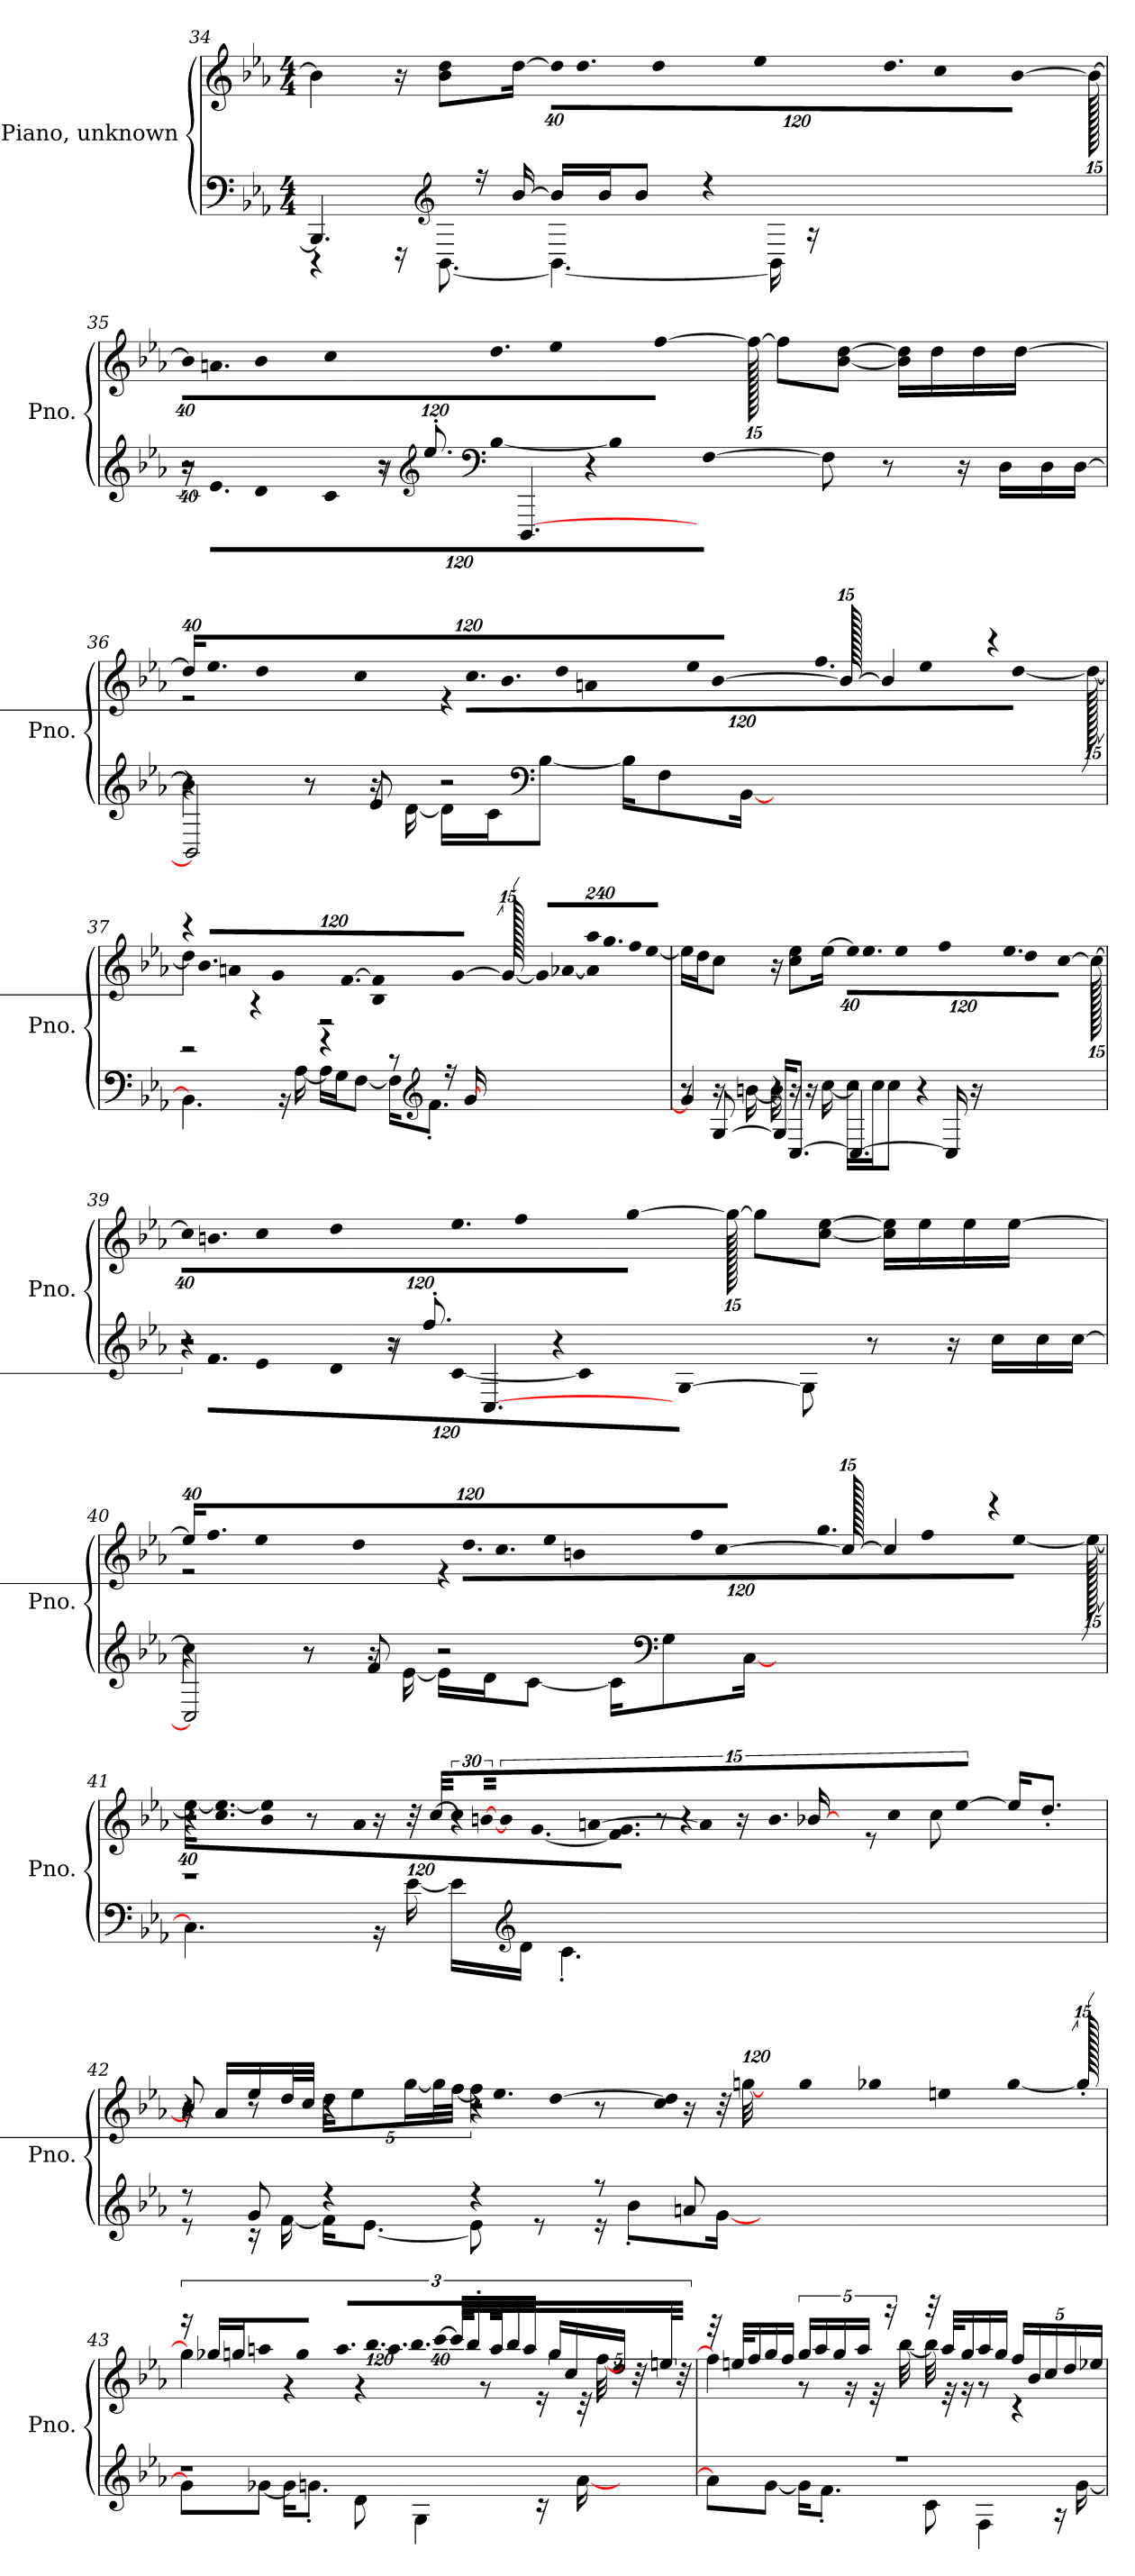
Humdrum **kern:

**kern	**kern
*part1	*part1
*staff2	*staff1
*I"Piano, unknown	*
*I'Pno.	*
*clefF4	*clefG2
*k[b-e-a-]	*k[b-e-a-]
*M4/4	*M4/4
=34	=34
*^	*
4.BBB-/]	4r	4b-\]
.	16r	16r
*clefG2	*	*
.	[8.BB-\	8b-\ 8dd\L
16r	.	.
[16b-/	.	[16dd\Jk
*	*	*Xbrackettup
!	!	!LO:N:vis=32
16b-/LL]	4.BB-\_	640%23dd\KLL]
!	!	!LO:N:vis=16.
.	.	960%103dd\
16b-/J	.	.
8b-/J	.	.
!	!	!LO:N:vis=16
.	.	1920%137dd\
!	!	!LO:N:vis=16
.	.	1920%137ee-\
4r	.	.
!	!	!LO:N:vis=16.
.	.	960%103dd\
.	16BB-\]	.
!	!	!LO:N:vis=16
.	.	1920%137cc\
.	16r	.
.	.	[480%17b-\JJ
1920ryy	1920ryy	1920b-\_
!!LO:LB:g=z
=35	=35	=35
!	!LO:N:vis=32	!LO:N:vis=32
*	*^	*
2r	640%23r	2r	640%23b-\KLL]
!	!LO:N:vis=16.	!	!LO:N:vis=16.
.	960%103e-\LL	.	960%103an\
!	!LO:N:vis=16	!	!LO:N:vis=16
.	1920%137d\	.	1920%137b-\
!	!LO:N:vis=16	!	!LO:N:vis=16
.	1920%137c\J	.	1920%137cc\
*clefF4	*	*	*
!	!LO:N:vis=8	!	!LO:N:vis=16.
.	[960%137B-\	.	960%103dd\
!	!	!	!LO:N:vis=16
.	.	.	1920%137ee-\
!	!LO:N:vis=32	!	!
.	640%23B-\LL]	.	.
!	!LO:N:vis=32	!	!
.	[640%23F\JJJ	.	[480%17ff\JJ
16r	.	8r	1920ff\_
.	8F\]	.	8ff\L]
*clefG2	*	*	*
8.ee-'/	.	.	.
.	.	[4.BB-/	.
.	8r	.	[8b-\ [8dd\J
4r	.	.	.
.	16r	.	16b-\] 16dd\]LL
.	16b-\LL	.	16dd\
.	16b-\	.	16dd\
.	[16b-\JJ	.	[16dd\JJ
1920ryy	.	1920ryy	.
=36	=36	=36	=36
!	!	!	!LO:N:vis=32
*	*	*	*^
4r	4b-\]	2BB-/]	640%23dd/KLL]	2r
!	!	!	!LO:N:vis=16.	!
.	.	.	960%103ee-/	.
!	!	!	!LO:N:vis=16	!
.	.	.	1920%137dd/	.
!	!	!	!LO:N:vis=16	!
.	.	.	1920%137cc/	.
8r	8r	.	.	.
!	!	!	!LO:N:vis=16.	!
.	.	.	960%103b-/	.
8e-/	16r	.	.	.
!	!	!	!LO:N:vis=16	!
.	.	.	1920%137an/	.
.	[16d\	.	.	.
.	.	.	[480%17b-/JJ	.
*	*	*	*	*brackettup
!	!	!	!	!LO:N:vis=32
2r	16d\LL]	2r	1920b-/_	640%23r
.	.	.	4b-/]	.
!	!	!	!	!LO:N:vis=16.
.	.	.	.	960%103cc\LL
.	16c\J	.	.	.
*clefF4	*	*	*	*
.	[8B-\J	.	.	.
!	!	!	!	!LO:N:vis=16
.	.	.	.	1920%137dd\
!	!	!	!	!LO:N:vis=16
.	.	.	.	1920%137ee-\
.	16B-\KL]	.	.	.
.	.	.	4r	.
!	!	!	!	!LO:N:vis=16.
.	.	.	.	960%103ff\
.	8F\	.	.	.
!	!	!	!	!LO:N:vis=16
.	.	.	.	1920%137ee-\
.	[16BB-\Jk	.	.	.
.	.	.	.	[480%17dd\JJ
1920ryy	1920ryy	1920ryy	.	1920dd\_
!!LO:LB:g=z	!!
=37	=37	=37	=37	=37
!	!	!	!LO:N:vis=32	!
*	*v	*v	*	*
2r	4.BB-\]	640%23r	4dd\]
!	!	!LO:N:vis=16.	!
.	.	960%103b-/LL	.
!	!	!LO:N:vis=16	!
.	.	1920%137an/	.
!	!	!LO:N:vis=16	!
.	.	1920%137g/	.
.	.	.	4r
!	!	!LO:N:vis=16.	!
.	.	[960%103f/	.
.	16r	.	.
!	!	!LO:N:vis=16	!
.	.	1920%137B-/ 1920%137f/]	.
.	[16A-\	.	.
.	.	[480%17g/JJ	.
4r	16A-\LL]	1920g/_	2r
*	*	*Xbrackettup	*
!	!	!LO:N:vis=8	!
.	.	960%137g/L]	.
.	16G\J	.	.
.	[8F\J	.	.
!	!	!LO:N:vis=16	!
.	.	[1920%137a-X/L	.
!	!	!LO:N:vis=16	!
.	.	1920%137a-/] 1920%137aa-/	.
8r	16F\KL]	.	.
!	!	!LO:N:vis=16.	!
.	.	960%103gg/	.
*clefG2	*	*	*
.	8.f'\J	.	.
16r	.	.	.
!	!	!LO:N:vis=16	!
.	.	1920%137ff/	.
[16g/	.	.	.
!	!	!LO:N:vis=32	!
.	.	[640%23ee-/JJk	.
1920ryy	1920ryy	.	1920ryy
*	*	*v	*v
=38	=38	=38
*	*^	*
4g/]	8r	8r	16ee-\LL]
.	.	.	16dd\J
.	16r	[8G/	8cc\J
.	[16bn\	.	.
4r	16b\]	16G/KL]	16r
.	16r	[8.C/J	8cc\ 8ee-\L
.	16r	.	.
.	[16cc\	.	[16ee-\Jk
!	!	!	!LO:N:vis=32
2r	16cc\LL]	4.C/_	640%23ee-\KLL]
!	!	!	!LO:N:vis=16.
.	.	.	960%103ee-\
.	16cc\J	.	.
.	8cc\J	.	.
!	!	!	!LO:N:vis=16
.	.	.	1920%137ee-\
!	!	!	!LO:N:vis=16
.	.	.	1920%137ff\
.	4r	.	.
!	!	!	!LO:N:vis=16.
.	.	.	960%103ee-\
.	.	16C/]	.
!	!	!	!LO:N:vis=16
.	.	.	1920%137dd\
.	.	16r	.
.	.	.	[480%17cc\JJ
1920ryy	1920ryy	1920ryy	1920cc\_
!!LO:PB:g=z
=39	=39	=39	=39
!	!LO:N:vis=32	!	!LO:N:vis=32
2r	640%23r	2r	640%23cc\KLL]
!	!LO:N:vis=16.	!	!LO:N:vis=16.
.	960%103f\LL	.	960%103bn\
!	!LO:N:vis=16	!	!LO:N:vis=16
.	1920%137e-\	.	1920%137cc\
!	!LO:N:vis=16	!	!LO:N:vis=16
.	1920%137d\J	.	1920%137dd\
!	!LO:N:vis=8	!	!LO:N:vis=16.
.	[960%137c\	.	960%103ee-\
!	!	!	!LO:N:vis=16
.	.	.	1920%137ff\
!	!LO:N:vis=32	!	!
.	640%23c\LL]	.	.
!	!LO:N:vis=32	!	!
.	[640%23G\JJJ	.	[480%17gg\JJ
16r	.	8r	1920gg\_
.	8G\]	.	8gg\L]
8.ff'/	.	.	.
.	.	[4.C/	.
.	8r	.	[8cc\ [8ee-\J
4r	.	.	.
.	16r	.	16cc\] 16ee-\]LL
.	16cc\LL	.	16ee-\
.	16cc\	.	16ee-\
.	[16cc\JJ	.	[16ee-\JJ
1920ryy	.	1920ryy	.
=40	=40	=40	=40
!	!	!	!LO:N:vis=32
*	*	*	*^
4r	4cc\]	2C/]	640%23ee-/KLL]	2r
!	!	!	!LO:N:vis=16.	!
.	.	.	960%103ff/	.
!	!	!	!LO:N:vis=16	!
.	.	.	1920%137ee-/	.
!	!	!	!LO:N:vis=16	!
.	.	.	1920%137dd/	.
8r	8r	.	.	.
!	!	!	!LO:N:vis=16.	!
.	.	.	960%103cc/	.
8f/	16r	.	.	.
!	!	!	!LO:N:vis=16	!
.	.	.	1920%137bn/	.
.	[16e-\	.	.	.
.	.	.	[480%17cc/JJ	.
*	*	*	*	*brackettup
!	!	!	!	!LO:N:vis=32
2r	16e-\LL]	2r	1920cc/_	640%23r
.	.	.	4cc/]	.
!	!	!	!	!LO:N:vis=16.
.	.	.	.	960%103dd\LL
.	16d\J	.	.	.
.	[8c\J	.	.	.
!	!	!	!	!LO:N:vis=16
.	.	.	.	1920%137ee-\
!	!	!	!	!LO:N:vis=16
.	.	.	.	1920%137ff\
.	16c\KL]	.	.	.
.	.	.	4r	.
!	!	!	!	!LO:N:vis=16.
.	.	.	.	960%103gg\
*clefF4	*	*	*	*
.	8G\	.	.	.
!	!	!	!	!LO:N:vis=16
.	.	.	.	1920%137ff\
.	[16C\Jk	.	.	.
.	.	.	.	[480%17ee-\JJ
1920ryy	1920ryy	1920ryy	.	1920ee-\_
*	*v	*v	*	*
!!LO:LB:g=z
=41	=41	=41	=41
*	*	*	*Xbrackettup
*	*^	*	*
!	!	!	!	!LO:N:vis=32
*	*v	*v	*	*^
1r	4.C\]	4r	640%23ee-\KLL_	2r
!	!	!	!LO:N:vis=16.	!
.	.	.	960%103cc\ 960%103ee-\_	.
!	!	!	!LO:N:vis=16	!
.	.	.	1920%137b-\ 1920%137ee-\]	.
!	!	!	!LO:N:vis=16	!
.	.	.	1920%137a-\	.
.	.	8r	.	.
!	!	!	!LO:N:vis=16.	!
.	.	.	[960%103g\	.
.	16r	16r	.	.
!	!	!	!LO:N:vis=16.	!
.	.	.	960%103f\ 960%103g\]JJ	.
.	[16e-\	32r	.	.
.	.	[32cc/LLL	.	.
!	!	!LO:N:vis=64	!	!
.	16e-\LL]	960%17cc/L]	.	4r
.	.	.	4r	.
!	!	!LO:N:vis=64	!	!
.	.	[960%17bn/	.	.
.	.	1920ryy	.	.
!	!	!LO:N:vis=64	!	!
.	.	960%17b/]	.	.
!	!	!LO:N:vis=64	!	!
.	.	[960%17an/	.	.
*clefG2	*	*	*	*
.	16d\JJ	.	.	.
!	!	!LO:N:vis=64	!	!
.	.	960%17a/J]	.	.
!	!	!LO:N:vis=32.	!	!
.	.	1920%103b/J	.	.
.	4.c'\	.	.	.
!	!	!LO:N:vis=16	!	!
.	.	1920%137cc/	.	.
!	!	!LO:N:vis=32	!	!
.	.	[640%23ee-/JJk	.	.
.	.	16ee-/KL]	.	8r
.	.	.	8r	.
.	.	8.dd'/J	.	.
.	.	.	.	16r
.	.	.	8cc\	.
.	.	.	.	[16b-X/
1920ryy	1920ryy	1920ryy	.	1920ryy
!!LO:LB:g=z	!!	!!
=42	=42	=42	=42	=42
8r	8r	16r	4r	8b-/]
.	.	16a-/LL	.	.
8g/	16r	16ee-/	.	8r
.	[16f\	32dd/L	.	.
.	.	32cc/JJJ	.	.
4r	16f\KL]	4r	20dd\KL	4r
.	.	.	10ee-\	.
.	[8.e-\J	.	.	.
.	.	.	[20gg\L	.
.	.	.	40gg\L]	.
.	.	.	[40ff\JJJ	.
*	*	*brackettup	*	*
!	!	!LO:N:vis=32	!	!
4r	8e-\]	640%23r	4ff\]	2r
!	!	!LO:N:vis=16.	!	!
.	.	960%103ee-/LL	.	.
.	8r	.	.	.
!	!	!LO:N:vis=16	!	!
.	.	[1920%137dd/	.	.
!	!	!LO:N:vis=16	!	!
.	.	1920%137cc/ 1920%137dd/]	.	.
8r	16r	.	8r	.
!	!	!LO:N:vis=16	!	!
.	.	1920%137gg/	.	.
.	8b-'\L	.	.	.
!	!	!LO:N:vis=32	!	!
.	.	640%23gg-X/L	.	.
8an/	.	.	16r	.
!	!	!LO:N:vis=32	!	!
.	.	640%23een/J	.	.
.	.	[240%17gg-/J	.	.
.	[16g\Jk	.	32r	.
.	.	.	[32ggn\	.
1920ryy	1920ryy	1920gg-'/]	1920ryy	1920ryy
*	*	*	*v	*v
!!LO:LB:g=z
=43	=43	=43	=43
1r	8g\L]	24r	4gg\]
.	.	24gg-X/LL	.
.	.	24ggn/	.
.	[8g-X\J	16aan/	.
.	.	16gg/JJ	.
*	*	*Xbrackettup	*
!	!	!LO:N:vis=32.	!
.	16g-\KL]	1920%103aa/LLL	4r
!	!	!LO:N:vis=32.	!
.	.	1920%103bb-/	.
.	8.gn'\J	.	.
!	!	!LO:N:vis=32.	!
.	.	1920%103aa/	.
!	!	!LO:N:vis=32.	!
.	.	1920%103bb-/	.
!	!	!LO:N:vis=32	!
.	.	[640%23ccc/JJJ	.
.	8d\	.	4r
.	.	32ccc/KLL]	.
.	.	16bb-'/	.
.	.	32aa/K	.
.	4G\	.	.
.	.	16bb-/	.
.	.	16aa/JJ	.
.	.	.	8r
*	*	*brackettup	*
.	.	20gg/LL	.
.	.	20cc/	.
.	.	20dd/JJ	.
.	16r	.	16r
.	.	40r	.
.	.	20een/	.
.	[16a-\	.	32r
.	.	.	[32ff\
.	.	40r	.
1920ryy	1920ryy	.	1920ryy
!!LO:LB:g=z	!!
=44	=44	=44	=44
1r	8a-\L]	32r	4ff\]
.	.	32een/KLL	.
.	.	16ff/	.
.	[8g\J	16gg/	.
.	.	16ff/JJ	.
.	16g\KL]	20gg/LL	8r
.	.	20aa-/	.
.	8.f'\J	.	.
.	.	20gg/	.
.	.	.	16r
.	.	20aa-/JJ	.
.	.	.	32r
.	.	20r	.
.	.	.	[32bb-\
.	8c\	32r	32bb-\]
.	.	32aa-/KLL	32r
.	.	16gg/	16r
.	4F\	16aa-/	8r
.	.	16gg/JJ	.
*	*	*Xbrackettup	*
.	.	20ff/LL	4r
.	.	20b-/	.
.	.	20cc/	.
.	16r	.	.
.	.	20dd/	.
.	[16g\	.	.
.	.	20ee-X/JJ	.
*v	*v	*	*
*	*v	*v
=	=
*-	*-
